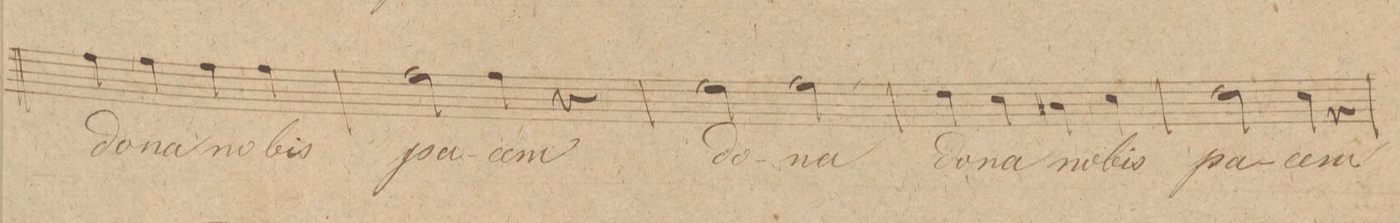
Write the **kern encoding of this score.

**kern	**text	**dynam
*I"Baſso.	*	*
*clefF4	*	*
*k[f#c#g#]	*	*
*met(c|)	*	*
*M2/2	*	*
4A\	do-	.
4A\	-na	.
4A\	no-	.
4A\	-bis	.
=13	=13	=13
2A\	pa-	.
4A\	-cem	.
4r	.	.
=14	=14	=14
2G#\	do-	.
2A\	-na	.
=15	=15	=15
4F#\	do-	.
4E\	-na	.
4D#X\	no-	.
4E\	-bis	.
=16	=16	=16
2F#\	pa-	.
4E\	-cem	.
4r	.	.
=17	=17	=17
*-	*-	*-
